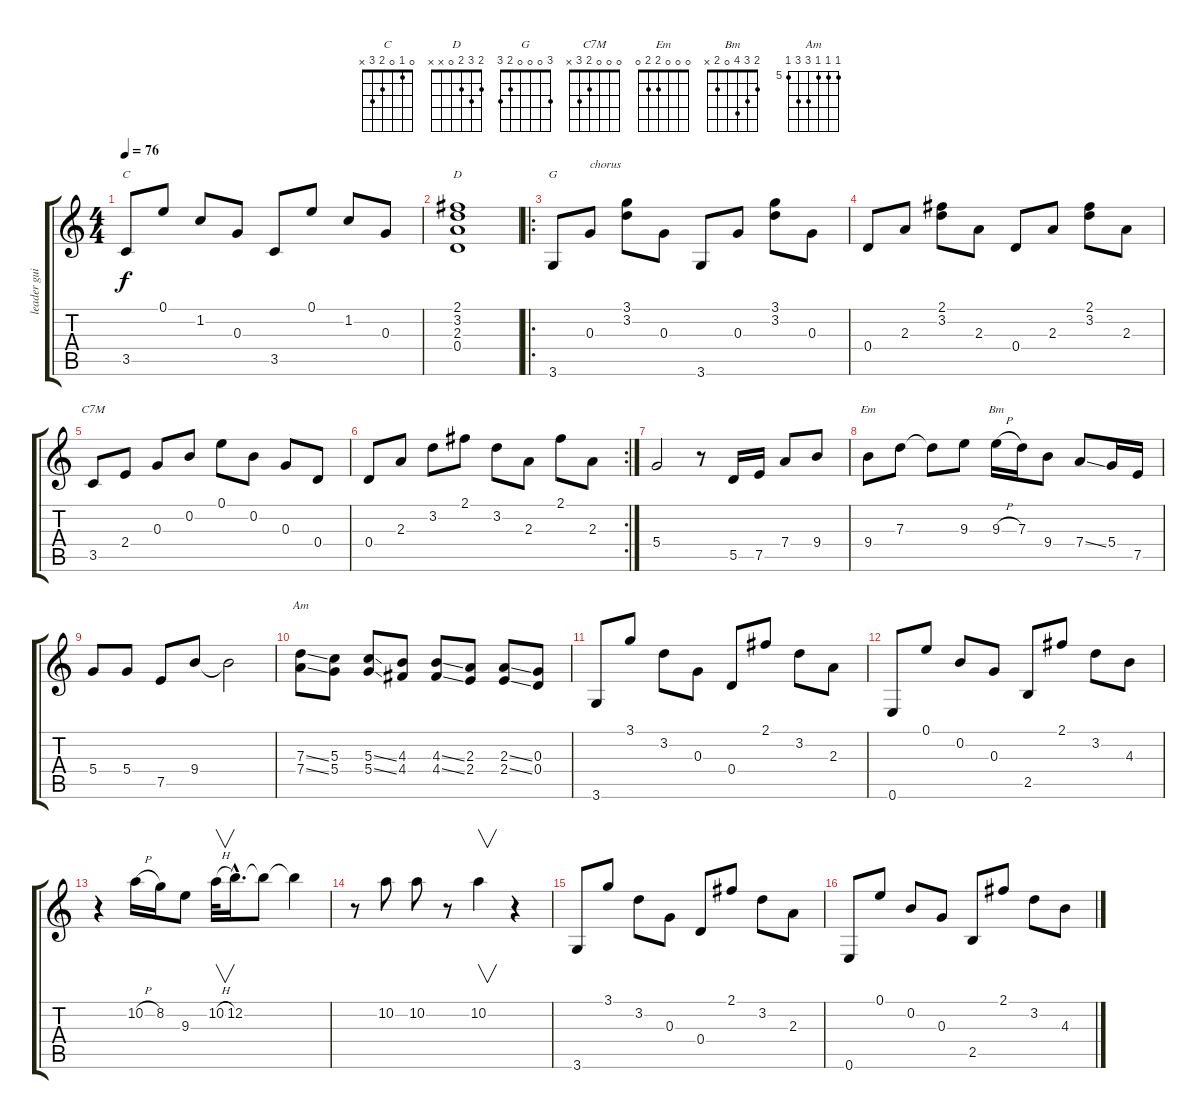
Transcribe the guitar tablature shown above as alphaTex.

\track ("leader guitar " "leader gui") {instrument acousticguitarsteel}
\staff {score tabs}
\tuning (E4 B3 G3 D3 A2 E2) {hide}
\chord ("C" 0 1 0 2 3 x)
\chord ("D" 2 3 2 0 x x)
\chord ("G" 3 0 0 0 2 3)
\chord ("C7M" 0 0 0 2 3 x)
\chord ("Em" 0 0 0 2 2 0)
\chord ("Bm" 2 3 4 0 2 x)
\chord ("Am" 5 5 5 7 7 5) {firstfret 5}
\ts (4 4)
\tempo 76
\clef g2
\ks c
3.5.8{ch "C" dy f} 0.1.8 1.2.8 0.3.8 3.5.8 0.1.8 1.2.8 0.3.8 |
(2.1 3.2 2.3 0.4).1{ch "D"} |
\ro
3.6.8{ch "G"} 0.3.8{txt "chorus"} (3.1 3.2).8 0.3.8 3.6.8 0.3.8 (3.1 3.2).8 0.3.8 |
0.4.8 2.3.8 (2.1 3.2).8 2.3.8 0.4.8 2.3.8 (2.1 3.2).8 2.3.8 |
3.5.8{ch "C7M"} 2.4.8 0.3.8 0.2.8 0.1.8 0.2.8 0.3.8 0.4.8 |
\rc 2
0.4.8 2.3.8 3.2.8 2.1.8 3.2.8 2.3.8 2.1.8 2.3.8 |
5.4.2 r.8 5.5.16 7.5.16 7.4.8 9.4.8 |
9.4.8{ch "Em"} 7.3.8 7.3{t}.8 9.3.8 9.3{h}.16{ch "Bm"} 7.3.16 9.4.8 7.4{ss}.8 5.4.16 7.5.16 |
5.4.8 5.4.8 7.5.8 9.4.8 9.4{t}.2 |
(7.3{ss} 7.4{ss}).8{ch "Am"} (5.3 5.4).8 (5.3{ss} 5.4{ss}).8 (4.3 4.4).8 (4.3{ss} 4.4{ss}).8 (2.3 2.4).8 (2.3{ss} 2.4{ss}).8 (0.3 0.4).8 |
3.6.8 3.1.8 3.2.8 0.3.8 0.4.8 2.1.8 3.2.8 2.3.8 |
0.6.8 0.1.8 0.2.8 0.3.8 2.5.8 2.1.8 3.2.8 4.3.8 |
r.4 10.2{h}.16 8.2.16 9.3.8 10.2{h}.32{v} 12.2{hac}.16{d} 12.2{t}.8 12.2{t}.4 |
r.8 10.2.8 10.2.8 r.8 10.2.4{v} r.4 |
3.6.8 3.1.8 3.2.8 0.3.8 0.4.8 2.1.8 3.2.8 2.3.8 |
0.6.8 0.1.8 0.2.8 0.3.8 2.5.8 2.1.8 3.2.8 4.3.8
